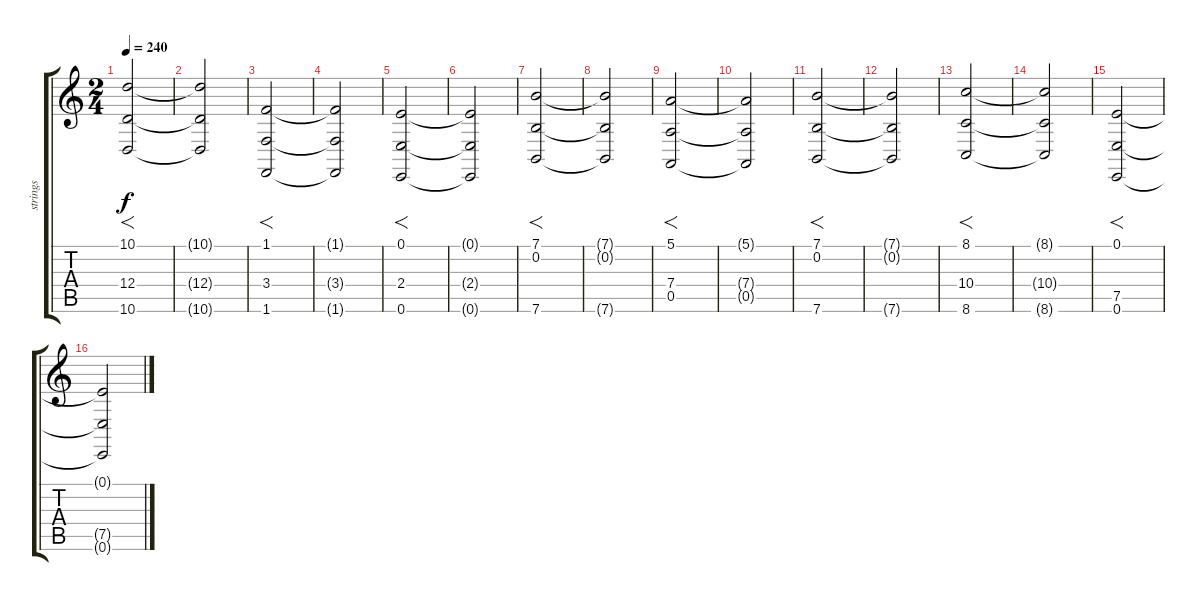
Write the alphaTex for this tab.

\track ("strings" "strings") {instrument synthstrings2}
\staff {score tabs}
\tuning (E4 B3 G3 D3 A2 E2) {hide}
\ts (2 4)
\tempo 240
\clef g2
\ks c
(10.1 12.4 10.6).2{f dy f} |
(10.1{t} 12.4{t} 10.6{t}).2 |
(1.1 3.4 1.6).2{f} |
(1.1{t} 3.4{t} 1.6{t}).2 |
(0.1 2.4 0.6).2{f} |
(0.1{t} 2.4{t} 0.6{t}).2 |
(7.1 0.2 7.6).2{f} |
(7.1{t} 0.2{t} 7.6{t}).2 |
(5.1 7.4 0.5).2{f} |
(5.1{t} 7.4{t} 0.5{t}).2 |
(7.1 0.2 7.6).2{f} |
(7.1{t} 0.2{t} 7.6{t}).2 |
(8.1 10.4 8.6).2{f} |
(8.1{t} 10.4{t} 8.6{t}).2 |
(0.1 7.5 0.6).2{f} |
(0.1{t} 7.5{t} 0.6{t}).2
